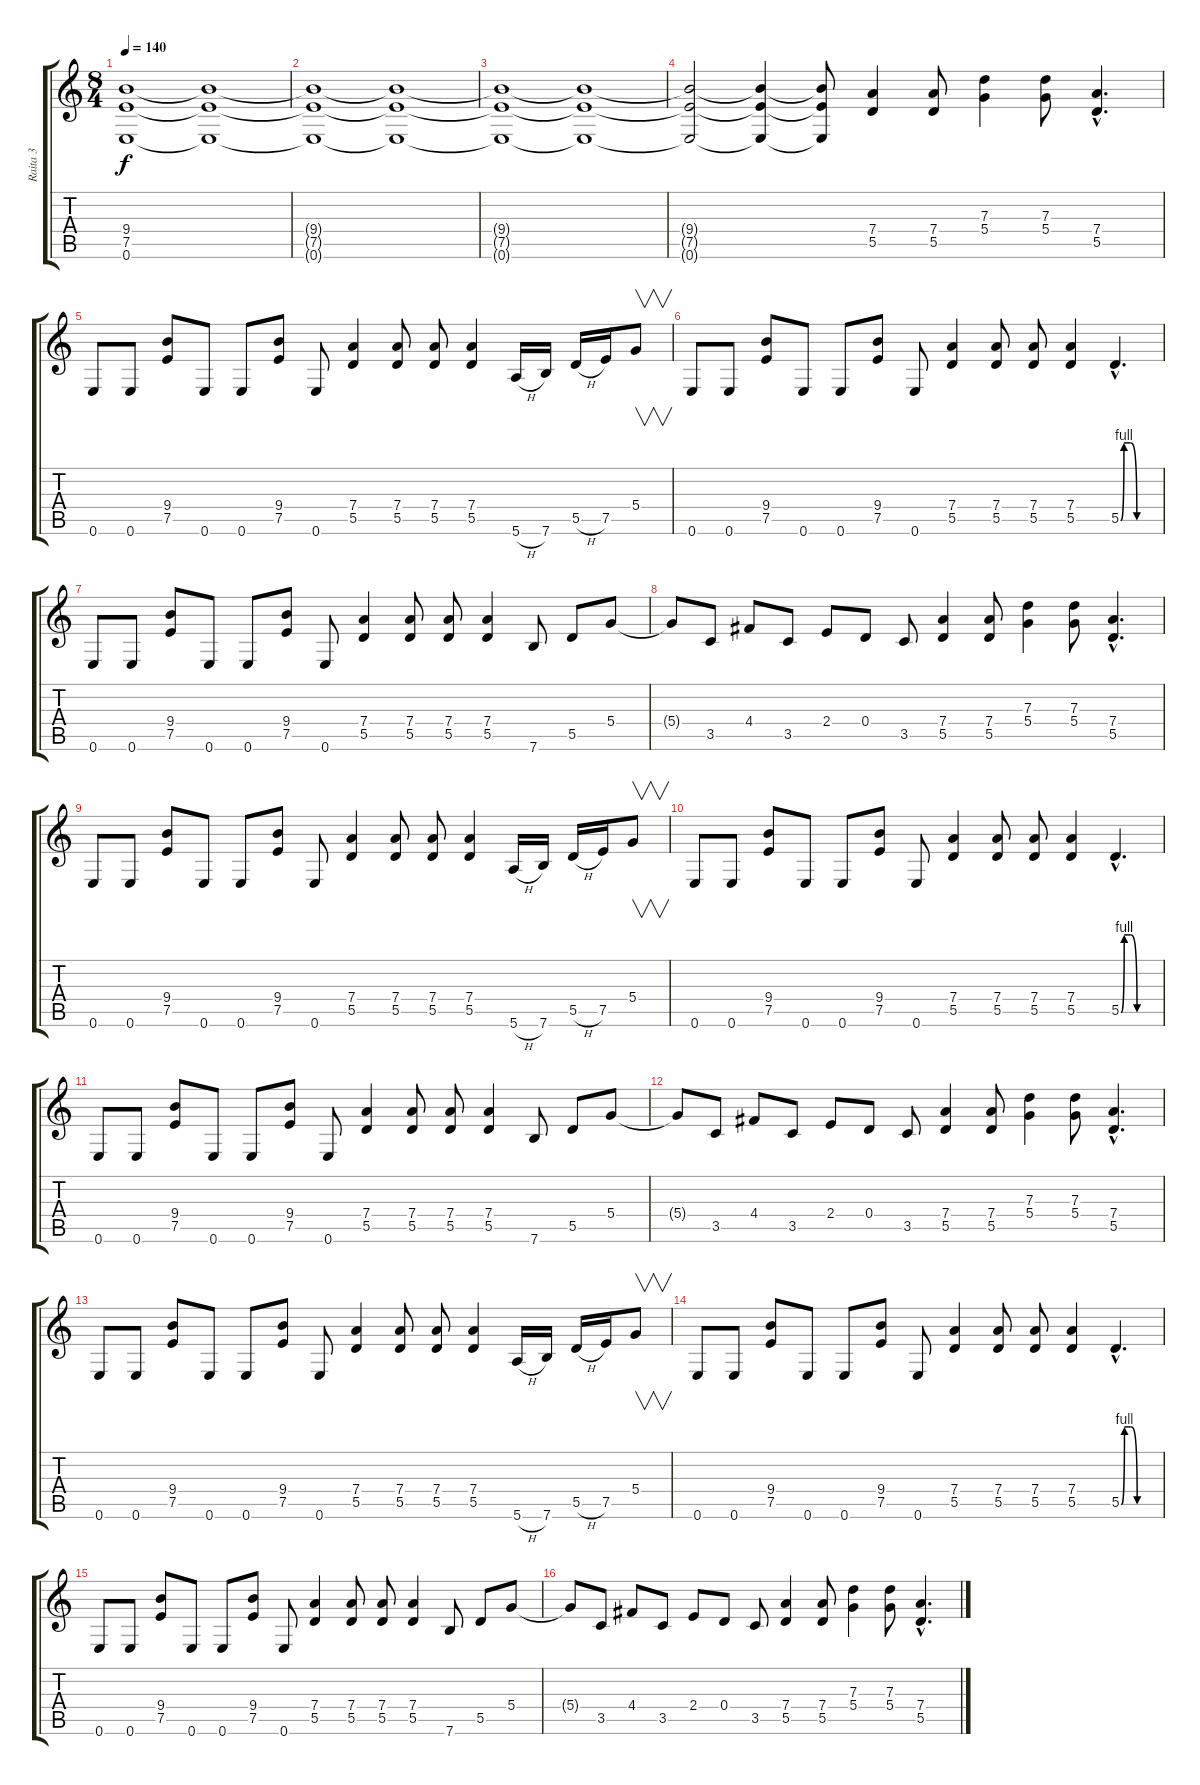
\track ("Raita 3" "Raita 3") {instrument overdrivenguitar}
\staff {score tabs}
\tuning (E4 B3 G3 D3 A2 E2) {hide}
\ts (8 4)
\tempo 140
\clef g2
\ks c
(9.4{t} 7.5{t} 0.6{t}).1{dy f} (9.4{t} 7.5{t} 0.6{t}).1 |
(9.4{t} 7.5{t} 0.6{t}).1 (9.4{t} 7.5{t} 0.6{t}).1 |
(9.4{t} 7.5{t} 0.6{t}).1 (9.4{t} 7.5{t} 0.6{t}).1 |
(9.4{t} 7.5{t} 0.6{t}).2 (9.4{t} 7.5{t} 0.6{t}).4 (9.4{t} 7.5{t} 0.6{t}).8 (7.4 5.5).4 (7.4 5.5).8 (7.3 5.4).4 (7.3 5.4).8 (7.4{hac} 5.5{hac}).4{d} |
0.6.8 0.6.8 (9.4 7.5).8 0.6.8 0.6.8 (9.4 7.5).8 0.6.8 (7.4 5.5).4 (7.4 5.5).8 (7.4 5.5).8 (7.4 5.5).4 5.6{h}.16 7.6.16 5.5{h}.16 7.5.16 5.4.8{v} |
0.6.8 0.6.8 (9.4 7.5).8 0.6.8 0.6.8 (9.4 7.5).8 0.6.8 (7.4 5.5).4 (7.4 5.5).8 (7.4 5.5).8 (7.4 5.5).4 5.5{be (custom 0 0 5 4 15 4 25 0 35 0 45 0 60 0) hac}.4{d} |
0.6.8 0.6.8 (9.4 7.5).8 0.6.8 0.6.8 (9.4 7.5).8 0.6.8 (7.4 5.5).4 (7.4 5.5).8 (7.4 5.5).8 (7.4 5.5).4 7.6.8 5.5.8 5.4.8 |
5.4{t}.8 3.5.8 4.4.8 3.5.8 2.4.8 0.4.8 3.5.8 (7.4 5.5).4 (7.4 5.5).8 (7.3 5.4).4 (7.3 5.4).8 (7.4{hac} 5.5{hac}).4{d} |
0.6.8 0.6.8 (9.4 7.5).8 0.6.8 0.6.8 (9.4 7.5).8 0.6.8 (7.4 5.5).4 (7.4 5.5).8 (7.4 5.5).8 (7.4 5.5).4 5.6{h}.16 7.6.16 5.5{h}.16 7.5.16 5.4.8{v} |
0.6.8 0.6.8 (9.4 7.5).8 0.6.8 0.6.8 (9.4 7.5).8 0.6.8 (7.4 5.5).4 (7.4 5.5).8 (7.4 5.5).8 (7.4 5.5).4 5.5{be (custom 0 0 5 4 15 4 25 0 35 0 45 0 60 0) hac}.4{d} |
0.6.8 0.6.8 (9.4 7.5).8 0.6.8 0.6.8 (9.4 7.5).8 0.6.8 (7.4 5.5).4 (7.4 5.5).8 (7.4 5.5).8 (7.4 5.5).4 7.6.8 5.5.8 5.4.8 |
5.4{t}.8 3.5.8 4.4.8 3.5.8 2.4.8 0.4.8 3.5.8 (7.4 5.5).4 (7.4 5.5).8 (7.3 5.4).4 (7.3 5.4).8 (7.4{hac} 5.5{hac}).4{d} |
0.6.8 0.6.8 (9.4 7.5).8 0.6.8 0.6.8 (9.4 7.5).8 0.6.8 (7.4 5.5).4 (7.4 5.5).8 (7.4 5.5).8 (7.4 5.5).4 5.6{h}.16 7.6.16 5.5{h}.16 7.5.16 5.4.8{v} |
0.6.8 0.6.8 (9.4 7.5).8 0.6.8 0.6.8 (9.4 7.5).8 0.6.8 (7.4 5.5).4 (7.4 5.5).8 (7.4 5.5).8 (7.4 5.5).4 5.5{be (custom 0 0 5 4 15 4 25 0 35 0 45 0 60 0) hac}.4{d} |
0.6.8 0.6.8 (9.4 7.5).8 0.6.8 0.6.8 (9.4 7.5).8 0.6.8 (7.4 5.5).4 (7.4 5.5).8 (7.4 5.5).8 (7.4 5.5).4 7.6.8 5.5.8 5.4.8 |
5.4{t}.8 3.5.8 4.4.8 3.5.8 2.4.8 0.4.8 3.5.8 (7.4 5.5).4 (7.4 5.5).8 (7.3 5.4).4 (7.3 5.4).8 (7.4{hac} 5.5{hac}).4{d}
